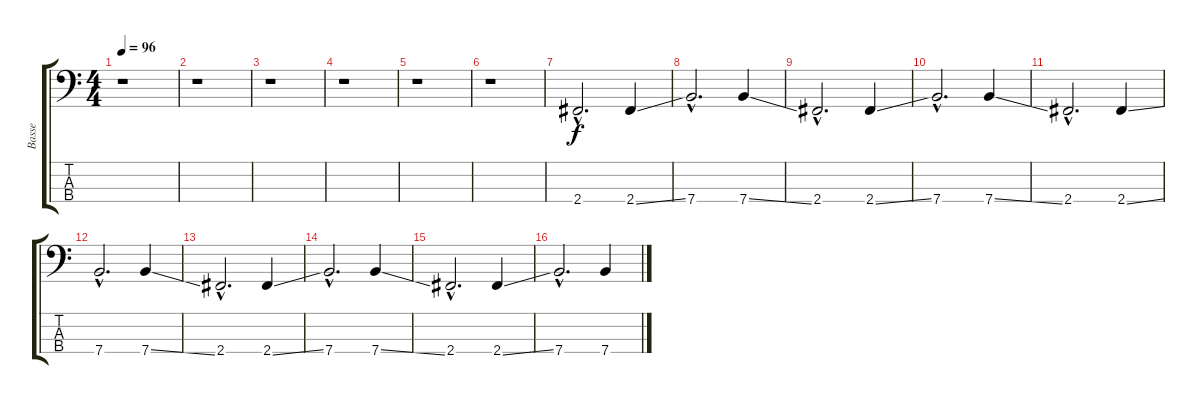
\track ("Basse" "Basse") {instrument electricbasspick}
\staff {score tabs}
\tuning (G2 D2 A1 E1) {hide}
\ts (4 4)
\tempo 96
\clef f4
\ks c
r.1{dy f instrument electricbasspick} |
r.1 |
r.1 |
r.1 |
r.1 |
r.1 |
2.4{hac}.2{d} 2.4{ss}.4 |
7.4{hac}.2{d} 7.4{ss}.4 |
2.4{hac}.2{d} 2.4{ss}.4 |
7.4{hac}.2{d} 7.4{ss}.4 |
2.4{hac}.2{d} 2.4{ss}.4 |
7.4{hac}.2{d} 7.4{ss}.4 |
2.4{hac}.2{d} 2.4{ss}.4 |
7.4{hac}.2{d} 7.4{ss}.4 |
2.4{hac}.2{d} 2.4{ss}.4 |
7.4{hac}.2{d} 7.4{ss}.4
